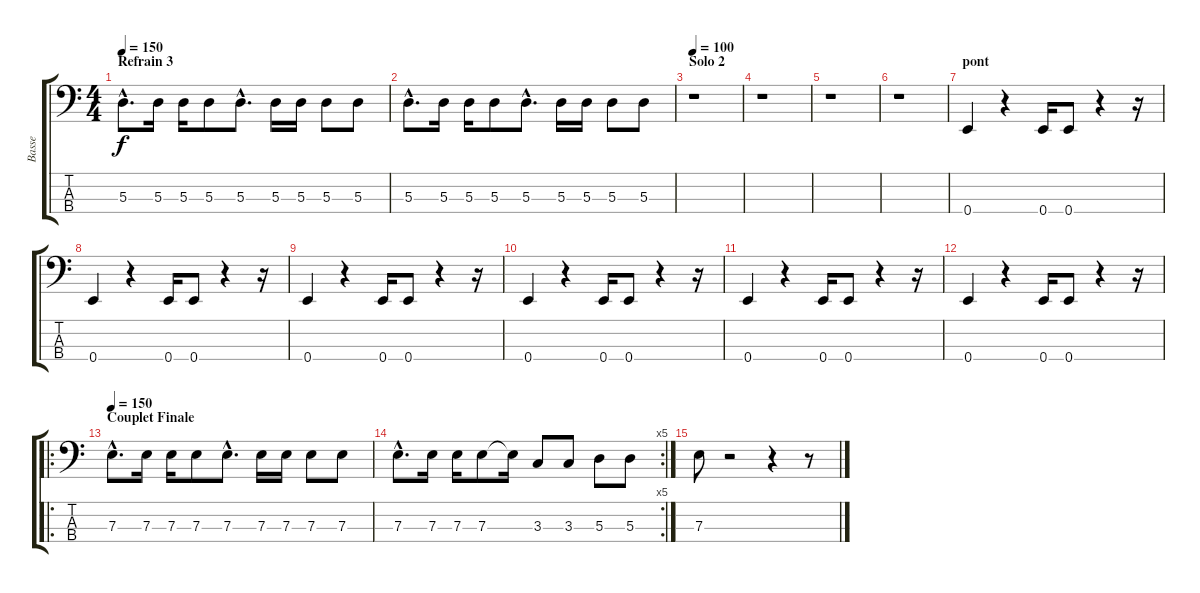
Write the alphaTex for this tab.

\track ("Basse" "Basse") {instrument electricbassfinger}
\staff {score tabs}
\tuning (G2 D2 A1 E1) {hide}
\ts (4 4)
\section ("" "Refrain 3")
\tempo 150
\clef f4
\ks c
5.3{hac}.8{d dy f} 5.3.16 5.3.16 5.3.8 5.3{hac}.8{d} 5.3.16 5.3.16 5.3.8 5.3.8 |
5.3{hac}.8{d} 5.3.16 5.3.16 5.3.8 5.3{hac}.8{d} 5.3.16 5.3.16 5.3.8 5.3.8 |
\section ("" "Solo 2")
\tempo 100
r.1 |
r.1 |
r.1 |
r.1 |
\section ("" "pont")
0.4.4 r.4 0.4.16 0.4.8 r.4 r.16 |
0.4.4 r.4 0.4.16 0.4.8 r.4 r.16 |
0.4.4 r.4 0.4.16 0.4.8 r.4 r.16 |
0.4.4 r.4 0.4.16 0.4.8 r.4 r.16 |
0.4.4 r.4 0.4.16 0.4.8 r.4 r.16 |
0.4.4 r.4 0.4.16 0.4.8 r.4 r.16 |
\ro
\section ("" "Couplet Finale")
\tempo 150
7.3{hac}.8{d} 7.3.16 7.3.16 7.3.8 7.3{hac}.8{d} 7.3.16 7.3.16 7.3.8 7.3.8 |
\rc 5
7.3{hac}.8{d} 7.3.16 7.3.16 7.3.8 7.3{t}.16 3.3.8 3.3.8 5.3.8 5.3.8 |
7.3.8 r.2 r.4 r.8
